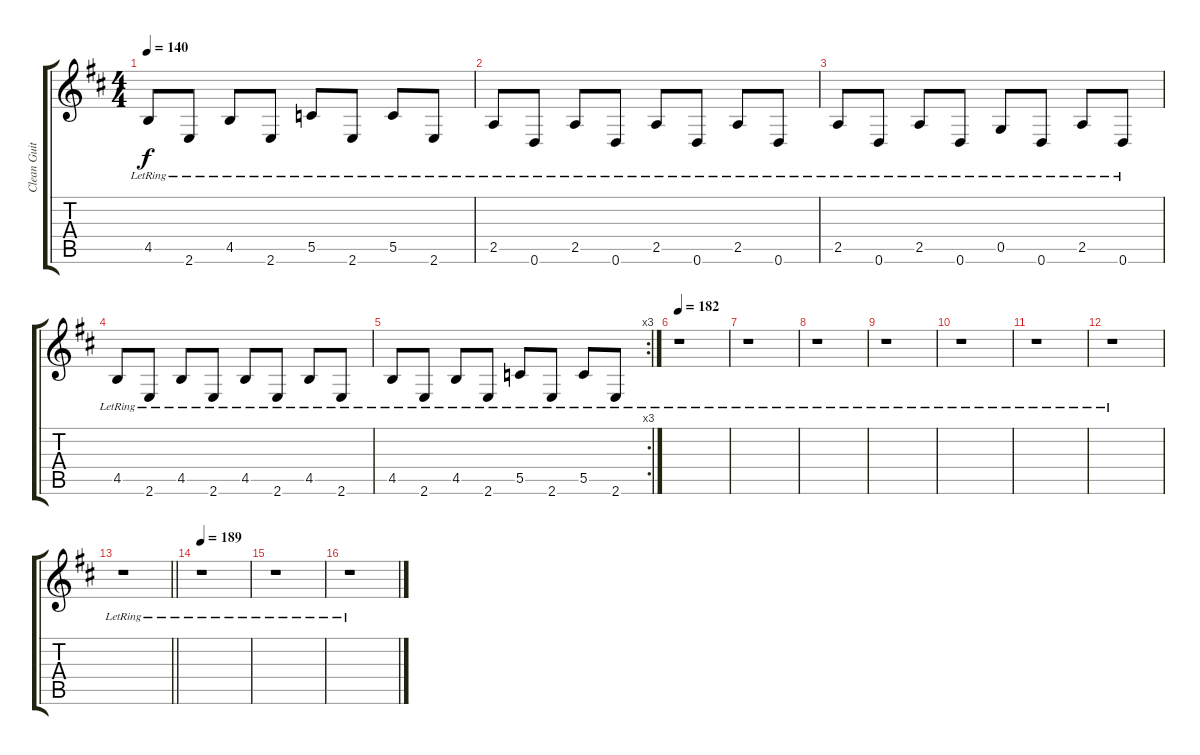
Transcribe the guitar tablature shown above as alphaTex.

\track ("Clean Guitar" "Clean Guit") {instrument electricguitarclean}
\staff {score tabs}
\tuning (D4 A3 F3 C3 G2 D2) {hide}
\ts (4 4)
\tempo 140
\clef g2
\ks d
4.5{lr}.8{dy f} 2.6{lr}.8 4.5{lr}.8 2.6{lr}.8 5.5{lr}.8 2.6{lr}.8 5.5{lr}.8 2.6{lr}.8 |
2.5{lr}.8 0.6{lr}.8 2.5{lr}.8 0.6{lr}.8 2.5{lr}.8 0.6{lr}.8 2.5{lr}.8 0.6{lr}.8 |
2.5{lr}.8 0.6{lr}.8 2.5{lr}.8 0.6{lr}.8 0.5{lr}.8 0.6{lr}.8 2.5{lr}.8 0.6{lr}.8 |
4.5{lr}.8 2.6{lr}.8 4.5{lr}.8 2.6{lr}.8 4.5{lr}.8 2.6{lr}.8 4.5{lr}.8 2.6{lr}.8 |
\rc 3
4.5{lr}.8 2.6{lr}.8 4.5{lr}.8 2.6{lr}.8 5.5{lr}.8 2.6{lr}.8 5.5{lr}.8 2.6{lr}.8 |
\tempo 182
r.1 |
r.1 |
r.1 |
r.1 |
r.1 |
r.1 |
r.1 |
\barLineRight lightlight
r.1 |
\tempo 189
r.1 |
r.1 |
r.1
